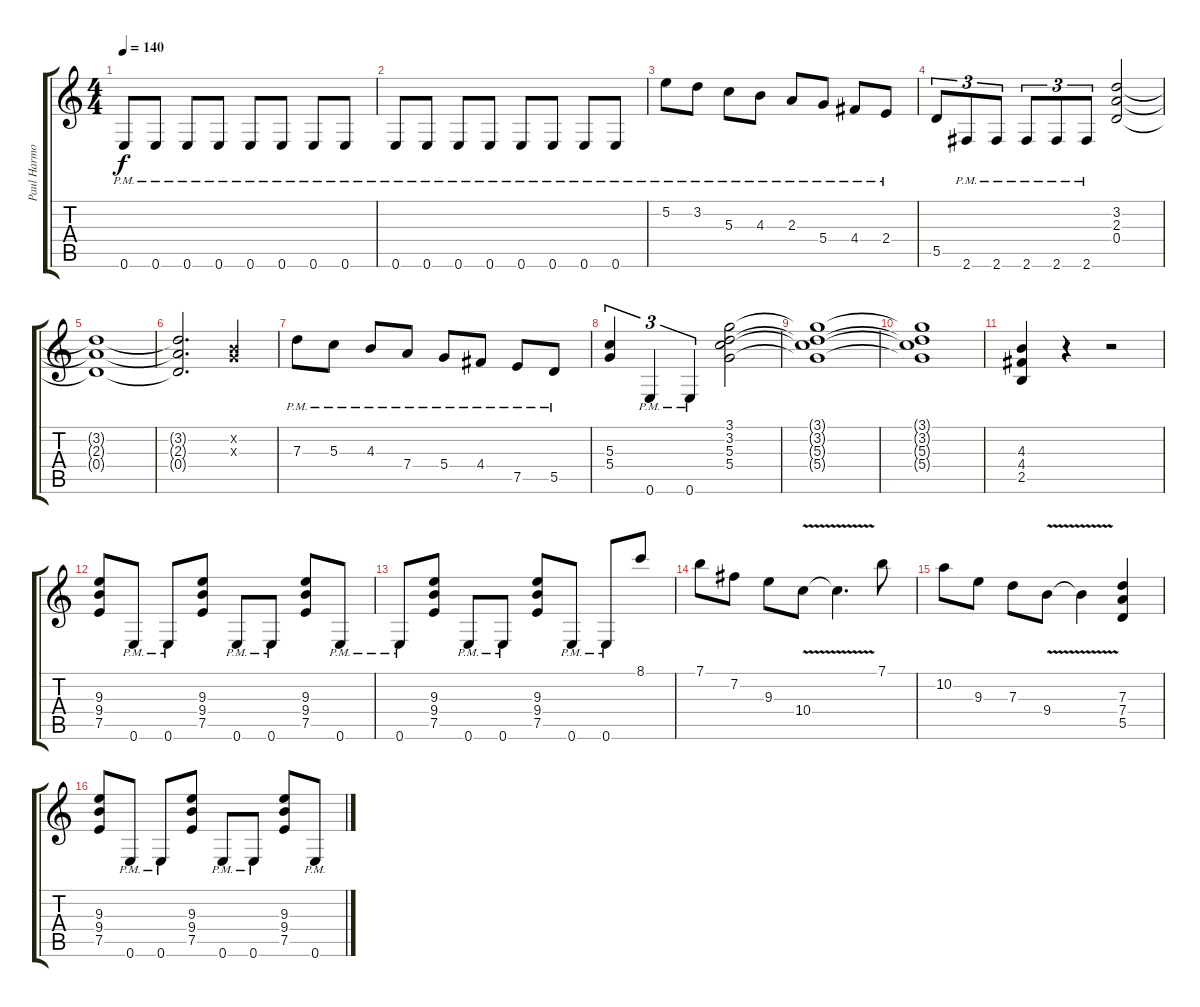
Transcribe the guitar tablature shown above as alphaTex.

\track ("Paul Harmony" "Paul Harmo") {instrument distortionguitar}
\staff {score tabs}
\tuning (E4 B3 G3 D3 A2 E2) {hide}
\ts (4 4)
\tempo 140
\clef g2
\ks c
0.6{pm}.8{dy f} 0.6{pm}.8 0.6{pm}.8 0.6{pm}.8 0.6{pm}.8 0.6{pm}.8 0.6{pm}.8 0.6{pm}.8 |
0.6{pm}.8 0.6{pm}.8 0.6{pm}.8 0.6{pm}.8 0.6{pm}.8 0.6{pm}.8 0.6{pm}.8 0.6{pm}.8 |
5.2{pm}.8 3.2{pm}.8 5.3{pm}.8 4.3{pm}.8 2.3{pm}.8 5.4{pm}.8 4.4{pm}.8 2.4{pm}.8 |
5.5.8{tu (3 2)} 2.6{pm}.8{tu (3 2)} 2.6{pm}.8{tu (3 2)} 2.6{pm}.8{tu (3 2)} 2.6{pm}.8{tu (3 2)} 2.6{pm}.8{tu (3 2)} (3.2 2.3 0.4).2 |
(3.2{t} 2.3{t} 0.4{t}).1 |
(3.2{t} 2.3{t} 0.4{t}).2{d} (0.2{x} 0.3{x}).4 |
7.3{pm}.8 5.3{pm}.8 4.3{pm}.8 7.4{pm}.8 5.4{pm}.8 4.4{pm}.8 7.5{pm}.8 5.5{pm}.8 |
(5.3 5.4).4{tu (3 2)} 0.6{pm}.4{tu (3 2)} 0.6{pm}.4{tu (3 2)} (3.1 3.2 5.3 5.4).2 |
(3.1{t} 3.2{t} 5.3{t} 5.4{t}).1 |
(3.1{t} 3.2{t} 5.3{t} 5.4{t}).1 |
(4.3 4.4 2.5).4 r.4 r.2 |
(9.3 9.4 7.5).8 0.6{pm}.8 0.6{pm}.8 (9.3 9.4 7.5).8 0.6{pm}.8 0.6{pm}.8 (9.3 9.4 7.5).8 0.6{pm}.8 |
0.6{pm}.8 (9.3 9.4 7.5).8 0.6{pm}.8 0.6{pm}.8 (9.3 9.4 7.5).8 0.6{pm}.8 0.6{pm}.8 8.1.8 |
7.1.8 7.2.8 9.3.8 10.4{v}.8 10.4{t}.4{d} 7.1.8 |
10.2.8 9.3.8 7.3.8 9.4{v}.8 9.4{t}.4 (7.3 7.4 5.5).4 |
(9.3 9.4 7.5).8 0.6{pm}.8 0.6{pm}.8 (9.3 9.4 7.5).8 0.6{pm}.8 0.6{pm}.8 (9.3 9.4 7.5).8 0.6{pm}.8
